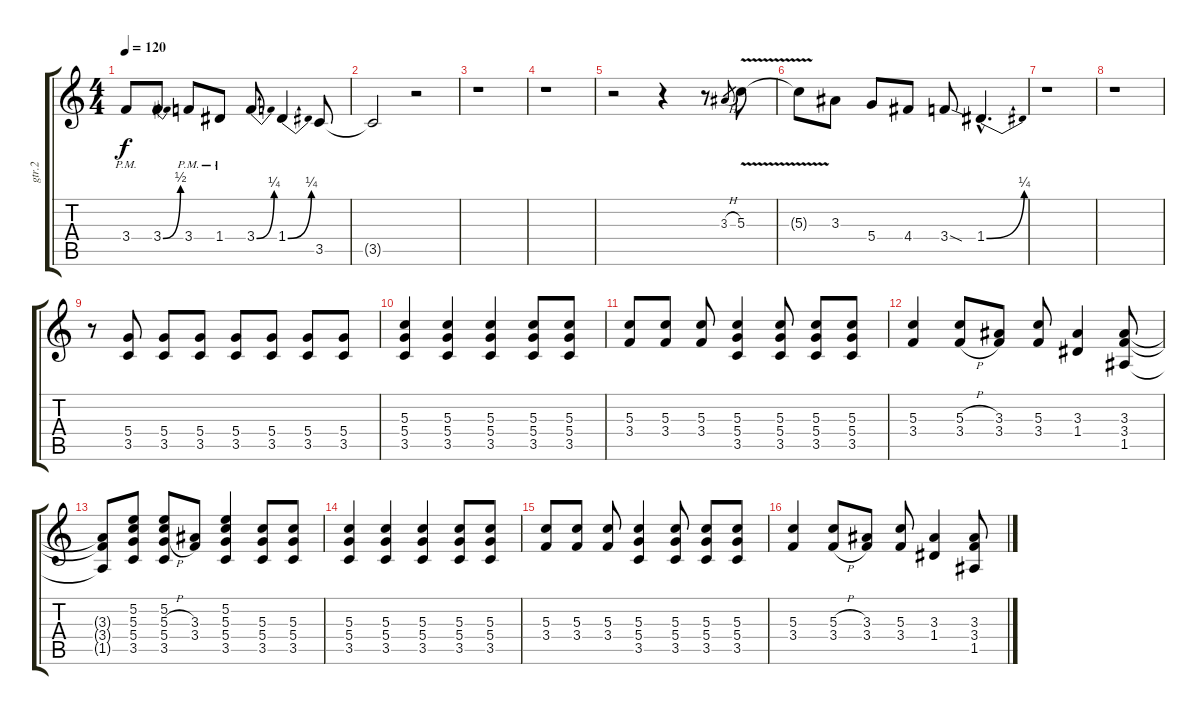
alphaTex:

\track ("gtr.2" "gtr.2") {instrument distortionguitar}
\staff {score tabs}
\tuning (E4 B3 G3 D3 A2 E2) {hide}
\ts (4 4)
\tempo 120
\clef g2
\ks c
3.4{pm}.8{dy f} 3.4{be (bend 0 0 60 2)}.8 3.4{pm}.8 1.4{pm}.8 3.4{be (bend 0 0 60 1)}.8 1.4{be (bend 0 0 60 1)}.4 3.5.8 |
3.5{t}.2 r.2 |
r.1 |
r.1 |
r.2 r.4 r.8 3.3{h}.8{gr} 5.3{v}.8 |
5.3{t}.8 3.3.8 5.4.8 4.4.8 3.4{sod}.8 1.4{be (bend 0 0 60 1) hac}.4{d} |
r.1 |
r.1 |
r.8 (5.4 3.5).8 (5.4 3.5).8 (5.4 3.5).8 (5.4 3.5).8 (5.4 3.5).8 (5.4 3.5).8 (5.4 3.5).8 |
(5.3 5.4 3.5).4 (5.3 5.4 3.5).4 (5.3 5.4 3.5).4 (5.3 5.4 3.5).8 (5.3 5.4 3.5).8 |
(5.3 3.4).8 (5.3 3.4).8 (5.3 3.4).8 (5.3 5.4 3.5).4 (5.3 5.4 3.5).8 (5.3 5.4 3.5).8 (5.3 5.4 3.5).8 |
(5.3 3.4).4 (5.3{h} 3.4{h}).8 (3.3 3.4).8 (5.3 3.4).8 (3.3 1.4).4 (3.3 3.4 1.5).8 |
(3.3{t} 3.4{t} 1.5{t}).8 (5.2 5.3 5.4 3.5).8 (5.2 5.3{h} 5.4{h} 3.5).8 (3.3 3.4).8 (5.2 5.3 5.4 3.5).4 (5.3 5.4 3.5).8 (5.3 5.4 3.5).8 |
(5.3 5.4 3.5).4 (5.3 5.4 3.5).4 (5.3 5.4 3.5).4 (5.3 5.4 3.5).8 (5.3 5.4 3.5).8 |
(5.3 3.4).8 (5.3 3.4).8 (5.3 3.4).8 (5.3 5.4 3.5).4 (5.3 5.4 3.5).8 (5.3 5.4 3.5).8 (5.3 5.4 3.5).8 |
(5.3 3.4).4 (5.3{h} 3.4{h}).8 (3.3 3.4).8 (5.3 3.4).8 (3.3 1.4).4 (3.3 3.4 1.5).8
